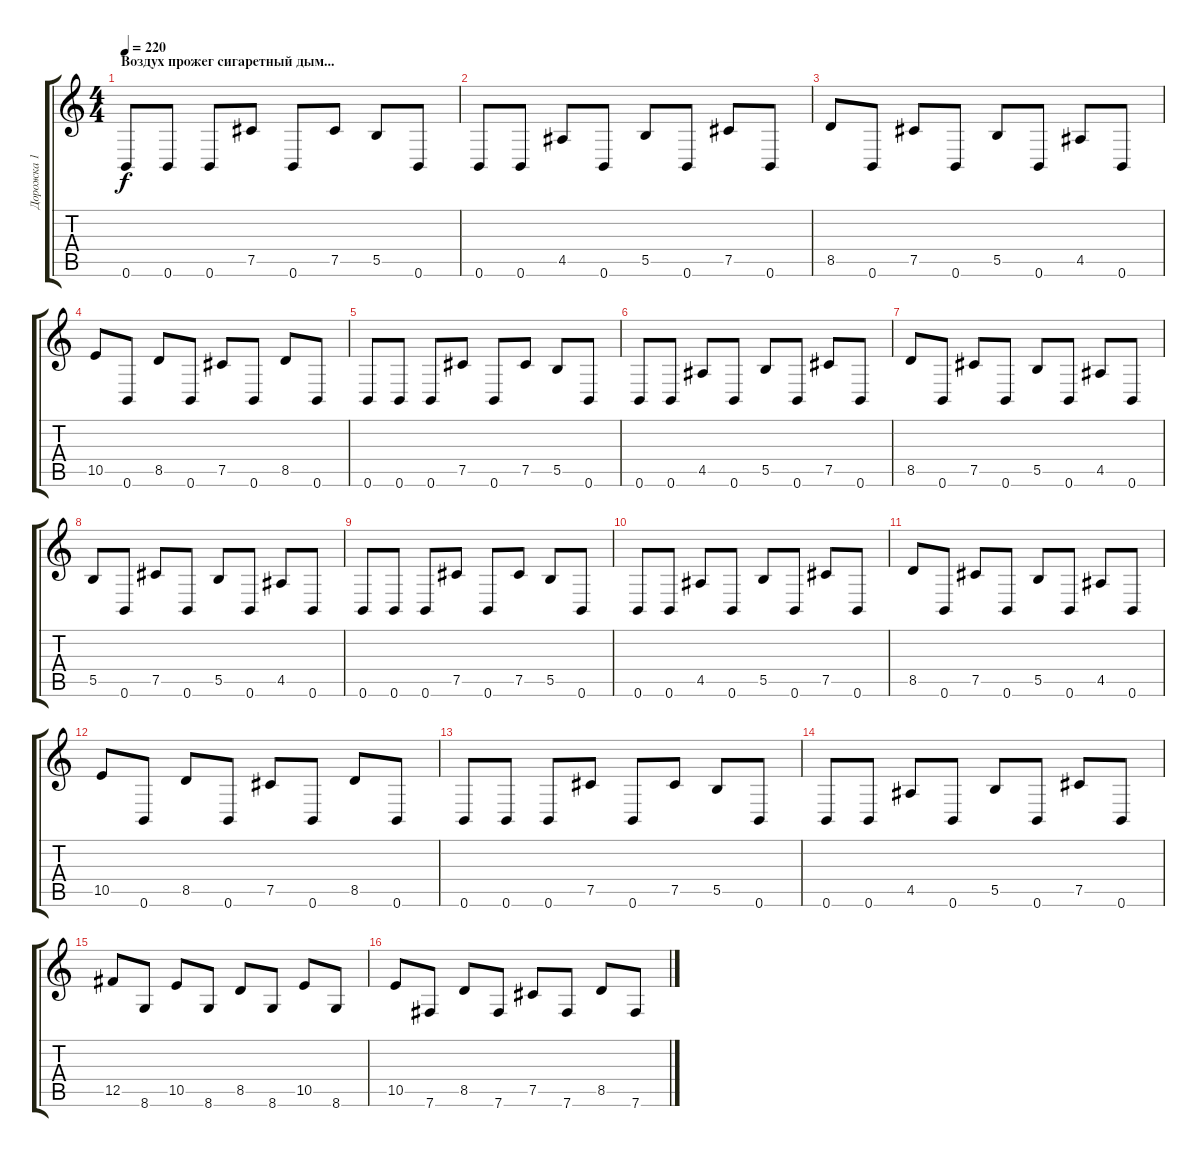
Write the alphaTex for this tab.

\track ("Дорожка 1" "Дорожка 1") {instrument distortionguitar}
\staff {score tabs}
\tuning (Db4 Ab3 E3 B2 Gb2 B1) {hide}
\ts (4 4)
\section ("" "Воздух прожег сигаретный дым...")
\tempo 220
\clef g2
\ks c
0.6.8{dy f} 0.6.8 0.6.8 7.5.8 0.6.8 7.5.8 5.5.8 0.6.8 |
0.6.8 0.6.8 4.5.8 0.6.8 5.5.8 0.6.8 7.5.8 0.6.8 |
8.5.8 0.6.8 7.5.8 0.6.8 5.5.8 0.6.8 4.5.8 0.6.8 |
10.5.8 0.6.8 8.5.8 0.6.8 7.5.8 0.6.8 8.5.8 0.6.8 |
0.6.8 0.6.8 0.6.8 7.5.8 0.6.8 7.5.8 5.5.8 0.6.8 |
0.6.8 0.6.8 4.5.8 0.6.8 5.5.8 0.6.8 7.5.8 0.6.8 |
8.5.8 0.6.8 7.5.8 0.6.8 5.5.8 0.6.8 4.5.8 0.6.8 |
5.5.8 0.6.8 7.5.8 0.6.8 5.5.8 0.6.8 4.5.8 0.6.8 |
0.6.8 0.6.8 0.6.8 7.5.8 0.6.8 7.5.8 5.5.8 0.6.8 |
0.6.8 0.6.8 4.5.8 0.6.8 5.5.8 0.6.8 7.5.8 0.6.8 |
8.5.8 0.6.8 7.5.8 0.6.8 5.5.8 0.6.8 4.5.8 0.6.8 |
10.5.8 0.6.8 8.5.8 0.6.8 7.5.8 0.6.8 8.5.8 0.6.8 |
0.6.8 0.6.8 0.6.8 7.5.8 0.6.8 7.5.8 5.5.8 0.6.8 |
0.6.8 0.6.8 4.5.8 0.6.8 5.5.8 0.6.8 7.5.8 0.6.8 |
12.5.8 8.6.8 10.5.8 8.6.8 8.5.8 8.6.8 10.5.8 8.6.8 |
10.5.8 7.6.8 8.5.8 7.6.8 7.5.8 7.6.8 8.5.8 7.6.8
